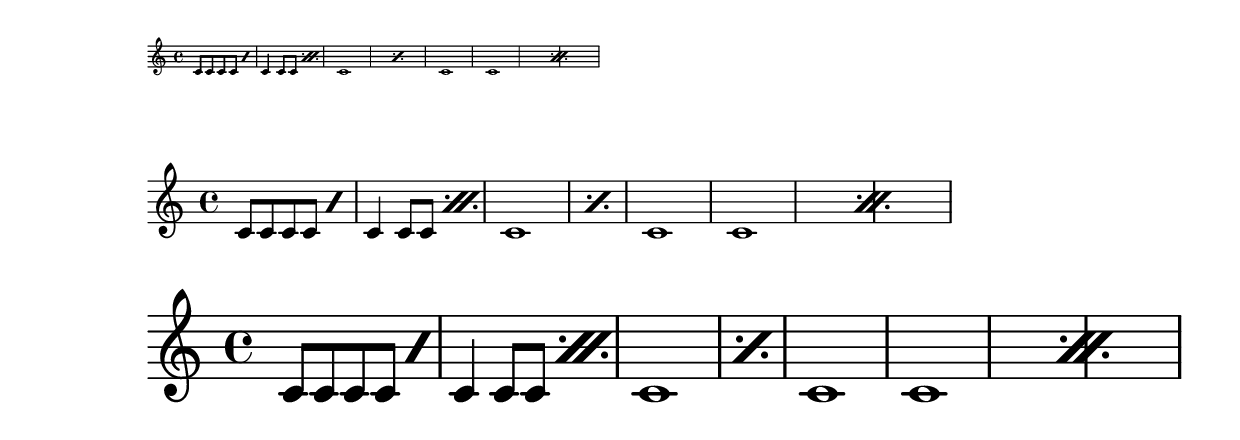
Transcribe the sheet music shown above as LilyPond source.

\version "2.23.9"

\header {
  texidoc = "Slash and percent signs are correctly scaled at different
staff sizes."
}

mus = {
  \repeat percent 2 { c'8 8 8 8 }
  \repeat percent 2 { c'4 8 8 }
  \repeat percent 2 { c'1 }
  \repeat percent 2 { c'1 1 }
}

\new Staff \with { \magnifyStaff #1/2 } \mus
\new Staff \mus
\new Staff \with { \magnifyStaff #3/2 } \mus
